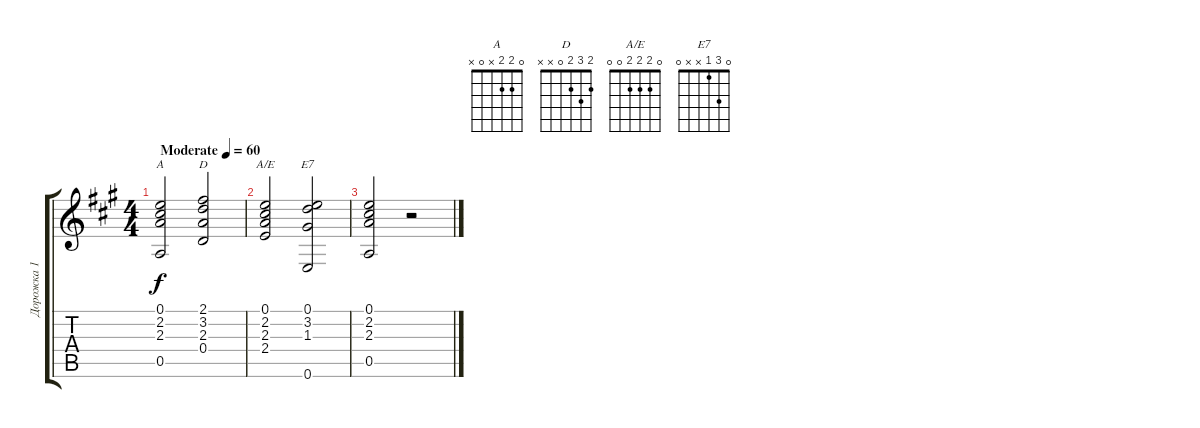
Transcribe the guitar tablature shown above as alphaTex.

\track ("Дорожка 1" "Дорожка 1") {instrument acousticguitarnylon}
\staff {score tabs}
\tuning (E4 B3 G3 D3 A2 E2) {hide}
\chord ("A" 0 2 2 x 0 x)
\chord ("D" 2 3 2 0 x x)
\chord ("A/E" 0 2 2 2 0 0)
\chord ("E7" 0 3 1 x x 0)
\ts (4 4)
\tempo (60 "Moderate")
\clef g2
\ks a
(0.1 2.2 2.3 0.5).2{ch "A" dy f instrument acousticguitarnylon} (2.1 3.2 2.3 0.4).2{ch "D"} |
(0.1 2.2 2.3 2.4).2{ch "A/E"} (0.1 3.2 1.3 0.6).2{ch "E7"} |
(0.1 2.2 2.3 0.5).2 r.2
